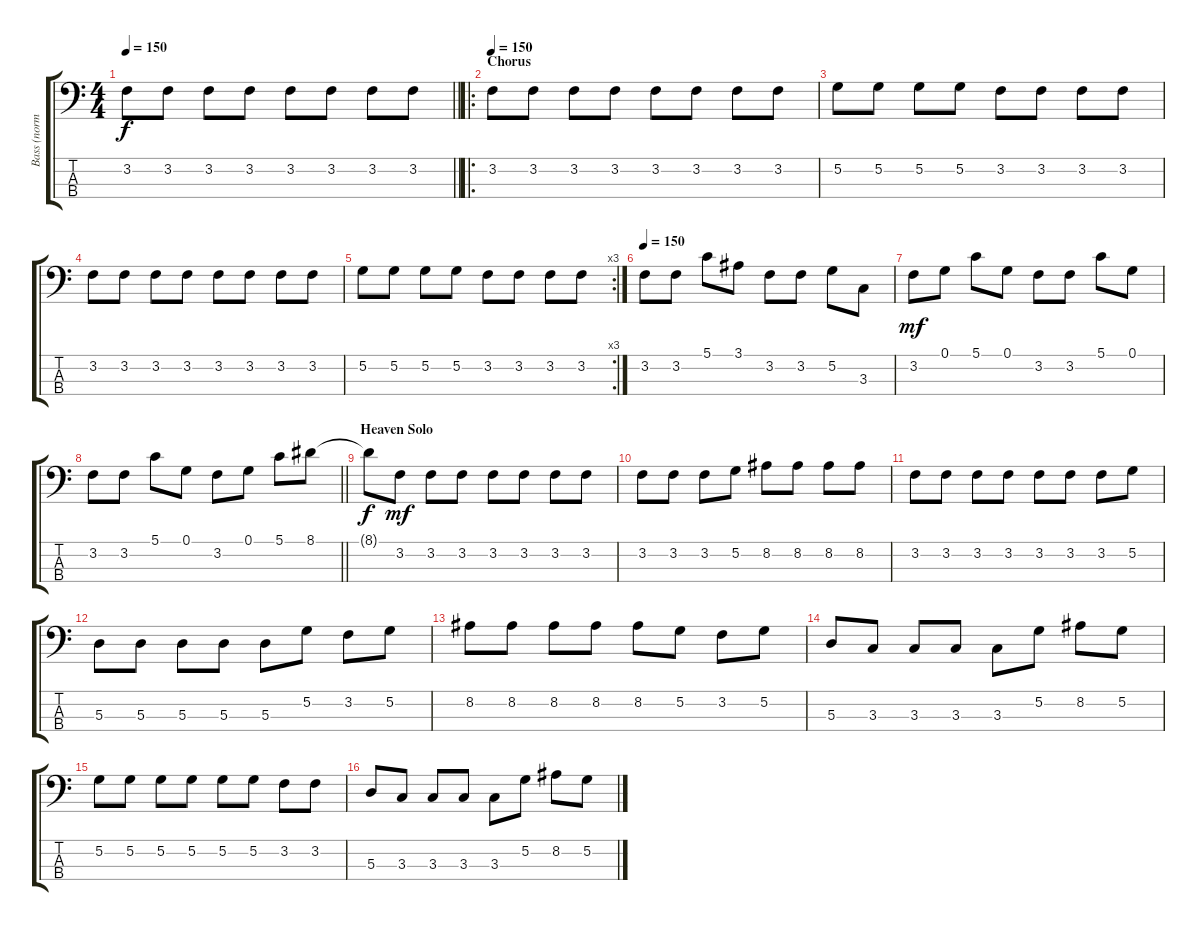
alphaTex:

\track ("Bass (normal bass, stardard tuning)" "Bass (norm") {instrument electricbasspick}
\staff {score tabs}
\tuning (G2 D2 A1 E1) {hide}
\ts (4 4)
\tempo 150
\clef f4
\barLineRight lightlight
\ks c
3.2.8{dy f} 3.2.8 3.2.8 3.2.8 3.2.8 3.2.8 3.2.8 3.2.8 |
\ro
\section ("" "Chorus")
\tempo 150
3.2.8 3.2.8 3.2.8 3.2.8 3.2.8 3.2.8 3.2.8 3.2.8 |
5.2.8 5.2.8 5.2.8 5.2.8 3.2.8 3.2.8 3.2.8 3.2.8 |
3.2.8 3.2.8 3.2.8 3.2.8 3.2.8 3.2.8 3.2.8 3.2.8 |
\rc 3
5.2.8 5.2.8 5.2.8 5.2.8 3.2.8 3.2.8 3.2.8 3.2.8 |
\tempo 150
3.2.8 3.2.8 5.1.8 3.1.8 3.2.8 3.2.8 5.2.8 3.3.8 |
3.2.8{dy mf} 0.1.8 5.1.8 0.1.8 3.2.8 3.2.8 5.1.8 0.1.8 |
\barLineRight lightlight
3.2.8 3.2.8 5.1.8 0.1.8 3.2.8 0.1.8 5.1.8 8.1.8 |
\section ("" "Heaven Solo")
8.1{t}.8{dy f} 3.2.8{dy mf} 3.2.8 3.2.8 3.2.8 3.2.8 3.2.8 3.2.8 |
3.2.8 3.2.8 3.2.8 5.2.8 8.2.8 8.2.8 8.2.8 8.2.8 |
3.2.8 3.2.8 3.2.8 3.2.8 3.2.8 3.2.8 3.2.8 5.2.8 |
5.3.8 5.3.8 5.3.8 5.3.8 5.3.8 5.2.8 3.2.8 5.2.8 |
8.2.8 8.2.8 8.2.8 8.2.8 8.2.8 5.2.8 3.2.8 5.2.8 |
5.3.8 3.3.8 3.3.8 3.3.8 3.3.8 5.2.8 8.2.8 5.2.8 |
5.2.8 5.2.8 5.2.8 5.2.8 5.2.8 5.2.8 3.2.8 3.2.8 |
5.3.8 3.3.8 3.3.8 3.3.8 3.3.8 5.2.8 8.2.8 5.2.8
